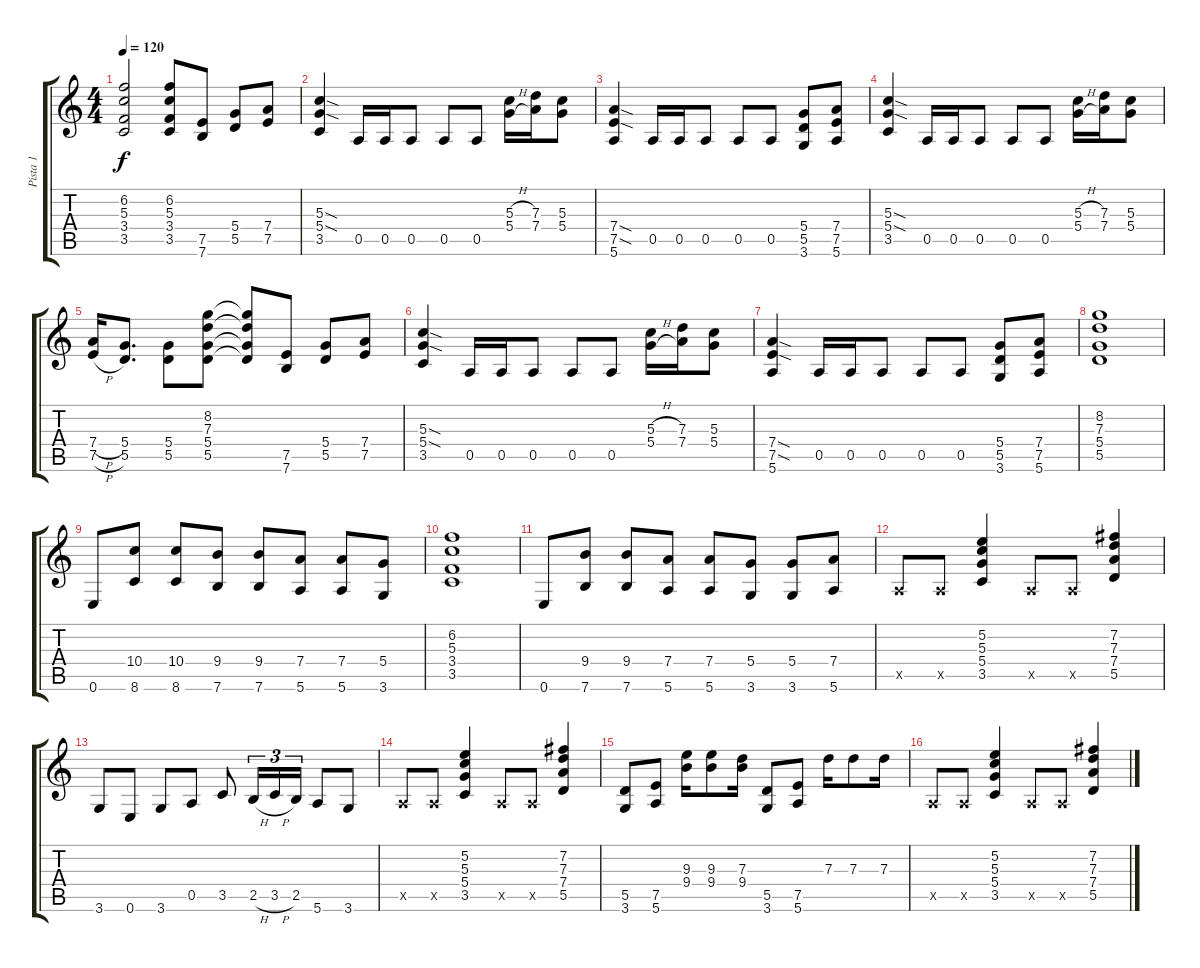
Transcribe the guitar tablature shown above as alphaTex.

\track ("Pista 1" "Pista 1") {instrument overdrivenguitar}
\staff {score tabs}
\tuning (E4 B3 G3 D3 A2 E2) {hide}
\ts (4 4)
\tempo 120
\clef g2
\ks c
(6.2{t} 5.3{t} 3.4{t} 3.5{t}).2{dy f} (6.2 5.3 3.4 3.5).8 (7.5 7.6).8 (5.4 5.5).8 (7.4 7.5).8 |
(5.3{sod} 5.4{sod} 3.5).4 0.5.16 0.5.16 0.5.8 0.5.8 0.5.8 (5.3{h} 5.4{h}).16 (7.3 7.4).16 (5.3 5.4).8 |
(7.4{sod} 7.5{sod} 5.6).4 0.5.16 0.5.16 0.5.8 0.5.8 0.5.8 (5.4 5.5 3.6).8 (7.4 7.5 5.6).8 |
(5.3{sod} 5.4{sod} 3.5).4 0.5.16 0.5.16 0.5.8 0.5.8 0.5.8 (5.3{h} 5.4{h}).16 (7.3 7.4).16 (5.3 5.4).8 |
(7.4{h} 7.5{h}).16 (5.4 5.5).8{d} (5.4 5.5).8 (8.2 7.3 5.4 5.5).8 (8.2{t} 7.3{t} 5.4{t} 5.5{t}).8 (7.5 7.6).8 (5.4 5.5).8 (7.4 7.5).8 |
(5.3{sod} 5.4{sod} 3.5).4 0.5.16 0.5.16 0.5.8 0.5.8 0.5.8 (5.3{h} 5.4{h}).16 (7.3 7.4).16 (5.3 5.4).8 |
(7.4{sod} 7.5{sod} 5.6).4 0.5.16 0.5.16 0.5.8 0.5.8 0.5.8 (5.4 5.5 3.6).8 (7.4 7.5 5.6).8 |
(8.2 7.3 5.4 5.5).1 |
0.6.8 (10.4 8.6).8 (10.4 8.6).8 (9.4 7.6).8 (9.4 7.6).8 (7.4 5.6).8 (7.4 5.6).8 (5.4 3.6).8 |
(6.2 5.3 3.4 3.5).1 |
0.6.8 (9.4 7.6).8 (9.4 7.6).8 (7.4 5.6).8 (7.4 5.6).8 (5.4 3.6).8 (5.4 3.6).8 (7.4 5.6).8 |
0.5{x}.8 0.5{x}.8 (5.2 5.3 5.4 3.5).4 0.5{x}.8 0.5{x}.8 (7.2 7.3 7.4 5.5).4 |
3.6.8 0.6.8 3.6.8 0.5.8 3.5.8 2.5{h}.16{tu (3 2)} 3.5{h}.16{tu (3 2)} 2.5.16{tu (3 2)} 5.6.8 3.6.8 |
0.5{x}.8 0.5{x}.8 (5.2 5.3 5.4 3.5).4 0.5{x}.8 0.5{x}.8 (7.2 7.3 7.4 5.5).4 |
(5.5 3.6).8 (7.5 5.6).8 (9.3 9.4).16 (9.3 9.4).8 (7.3 9.4).16 (5.5 3.6).8 (7.5 5.6).8 7.3.16 7.3.8 7.3.16 |
0.5{x}.8 0.5{x}.8 (5.2 5.3 5.4 3.5).4 0.5{x}.8 0.5{x}.8 (7.2 7.3 7.4 5.5).4
